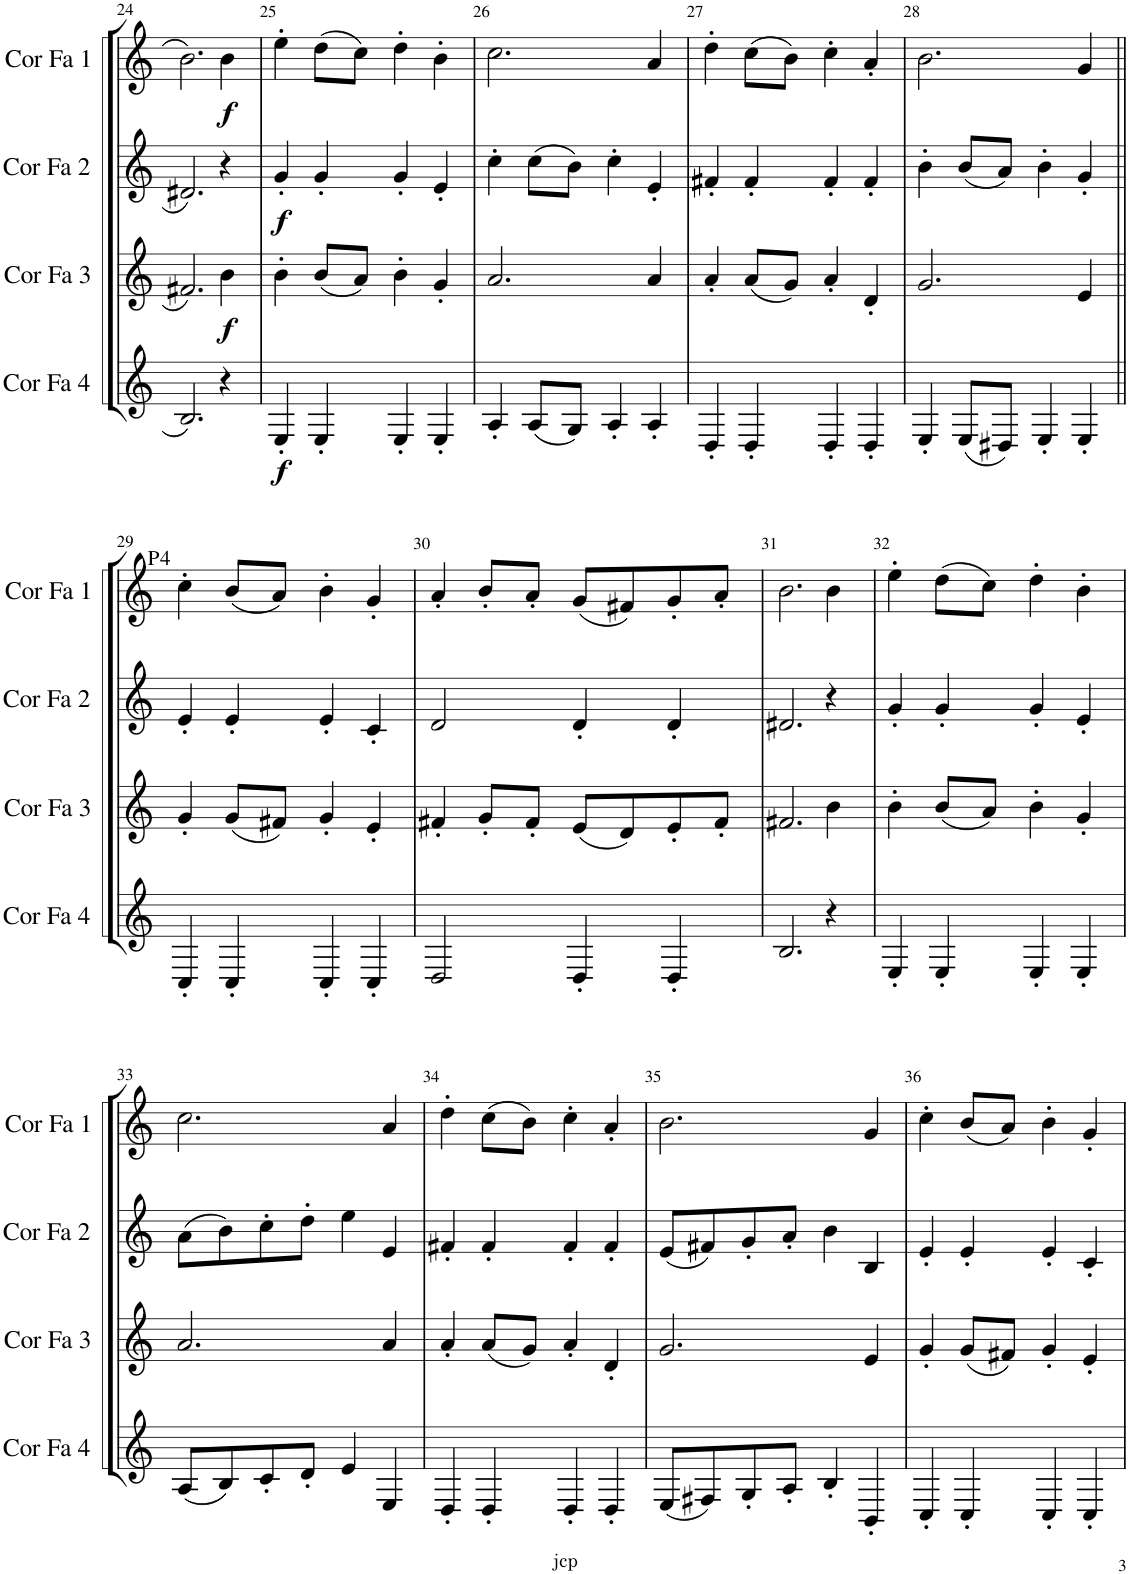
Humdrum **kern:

**kern	**dynam	**kern	**dynam	**kern	**dynam	**kern	**dynam
*part4	*part4	*part3	*part3	*part2	*part2	*part1	*part1
*staff4	*staff4	*staff3	*staff3	*staff2	*staff2	*staff1	*staff1
*I"Cor en Fa 4	*	*I"Cor en Fa 3	*	*I"Cor en Fa 2	*	*I"Cor en Fa 1	*
*I'Cor Fa 4	*	*I'Cor Fa 3	*	*I'Cor Fa 2	*	*I'Cor Fa 1	*
!!LO:PB:g=z
*clefG2	*	*clefG2	*	*clefG2	*	*clefG2	*
*Trd4c7	*	*Trd4c7	*	*Trd4c7	*	*Trd4c7	*
*k[]	*	*k[]	*	*k[]	*	*k[]	*
*M2/2	*	*M2/2	*	*M2/2	*	*M2/2	*
*met(c|)	*	*met(c|)	*	*met(c|)	*	*met(c|)	*
=24	=24	=24	=24	=24	=24	=24	=24
2.B/	.	2.f#X/	.	2.d#X/	.	2.b\	.
!	!	!	!LO:DY:b	!	!	!	!LO:DY:b
4r	.	4b\	f	4r	.	4b\	f
=25	=25	=25	=25	=25	=25	=25	=25
!	!LO:DY:b	!	!	!	!LO:DY:b	!	!
4E'/	f	4b'\	.	4g'/	f	4ee'\	.
4E'/	.	(8b/L	.	4g'/	.	(8dd\L	.
.	.	8a/J)	.	.	.	8cc\J)	.
4E'/	.	4b'\	.	4g'/	.	4dd'\	.
4E'/	.	4g'/	.	4e'/	.	4b'\	.
=26	=26	=26	=26	=26	=26	=26	=26
4A'/	.	2.a/	.	4cc'\	.	2.cc\	.
(8A/L	.	.	.	(8cc\L	.	.	.
8G/J)	.	.	.	8b\J)	.	.	.
4A'/	.	.	.	4cc'\	.	.	.
4A'/	.	4a/	.	4e'/	.	4a/	.
=27	=27	=27	=27	=27	=27	=27	=27
4D'/	.	4a'/	.	4f#X'/	.	4dd'\	.
4D'/	.	(8a/L	.	4f#'/	.	(8cc\L	.
.	.	8g/J)	.	.	.	8b\J)	.
4D'/	.	4a'/	.	4f#'/	.	4cc'\	.
4D'/	.	4d'/	.	4f#'/	.	4a'/	.
=28	=28	=28	=28	=28	=28	=28	=28
4E'/	.	2.g/	.	4b'\	.	2.b\	.
(8E/L	.	.	.	(8b/L	.	.	.
8D#X/J)	.	.	.	8a/J)	.	.	.
4E'/	.	.	.	4b'\	.	.	.
4E'/	.	4e/	.	4g'/	.	4g/	.
!!LO:LB:g=z
=29||	=29||	=29||	=29||	=29||	=29||	=29||	=29||
!	!	!	!	!	!	!LO:TX:a:t=P4	!
4C'/	.	4g'/	.	4e'/	.	4cc'\	.
4C'/	.	(8g/L	.	4e'/	.	(8b/L	.
.	.	8f#X/J)	.	.	.	8a/J)	.
4C'/	.	4g'/	.	4e'/	.	4b'\	.
4C'/	.	4e'/	.	4c'/	.	4g'/	.
=30	=30	=30	=30	=30	=30	=30	=30
2D/	.	4f#X'/	.	2d/	.	4a'/	.
.	.	8g'/L	.	.	.	8b'/L	.
.	.	8f#'/J	.	.	.	8a'/J	.
4D'/	.	(8e/L	.	4d'/	.	(8g/L	.
.	.	8d/)	.	.	.	8f#X/)	.
4D'/	.	8e'/	.	4d'/	.	8g'/	.
.	.	8f#'/J	.	.	.	8a'/J	.
=31	=31	=31	=31	=31	=31	=31	=31
2.B/	.	2.f#X/	.	2.d#X/	.	2.b\	.
4r	.	4b\	.	4r	.	4b\	.
=32	=32	=32	=32	=32	=32	=32	=32
4E'/	.	4b'\	.	4g'/	.	4ee'\	.
4E'/	.	(8b/L	.	4g'/	.	(8dd\L	.
.	.	8a/J)	.	.	.	8cc\J)	.
4E'/	.	4b'\	.	4g'/	.	4dd'\	.
4E'/	.	4g'/	.	4e'/	.	4b'\	.
!!LO:LB:g=z
=33	=33	=33	=33	=33	=33	=33	=33
(8A/L	.	2.a/	.	(8a\L	.	2.cc\	.
8B/)	.	.	.	8b\)	.	.	.
8c'/	.	.	.	8cc'\	.	.	.
8d'/J	.	.	.	8dd'\J	.	.	.
4e/	.	.	.	4ee\	.	.	.
4E/	.	4a/	.	4e/	.	4a/	.
=34	=34	=34	=34	=34	=34	=34	=34
4D'/	.	4a'/	.	4f#X'/	.	4dd'\	.
4D'/	.	(8a/L	.	4f#'/	.	(8cc\L	.
.	.	8g/J)	.	.	.	8b\J)	.
4D'/	.	4a'/	.	4f#'/	.	4cc'\	.
4D'/	.	4d'/	.	4f#'/	.	4a'/	.
=35	=35	=35	=35	=35	=35	=35	=35
(8E/L	.	2.g/	.	(8e/L	.	2.b\	.
8F#X/)	.	.	.	8f#X/)	.	.	.
8G'/	.	.	.	8g'/	.	.	.
8A'/J	.	.	.	8a'/J	.	.	.
4B'/	.	.	.	4b\	.	.	.
4BB'/	.	4e/	.	4B/	.	4g/	.
=36	=36	=36	=36	=36	=36	=36	=36
4C'/	.	4g'/	.	4e'/	.	4cc'\	.
4C'/	.	(8g/L	.	4e'/	.	(8b/L	.
.	.	8f#X/J)	.	.	.	8a/J)	.
4C'/	.	4g'/	.	4e'/	.	4b'\	.
4C'/	.	4e'/	.	4c'/	.	4g'/	.
=	=	=	=	=	=	=	=
*-	*-	*-	*-	*-	*-	*-	*-
